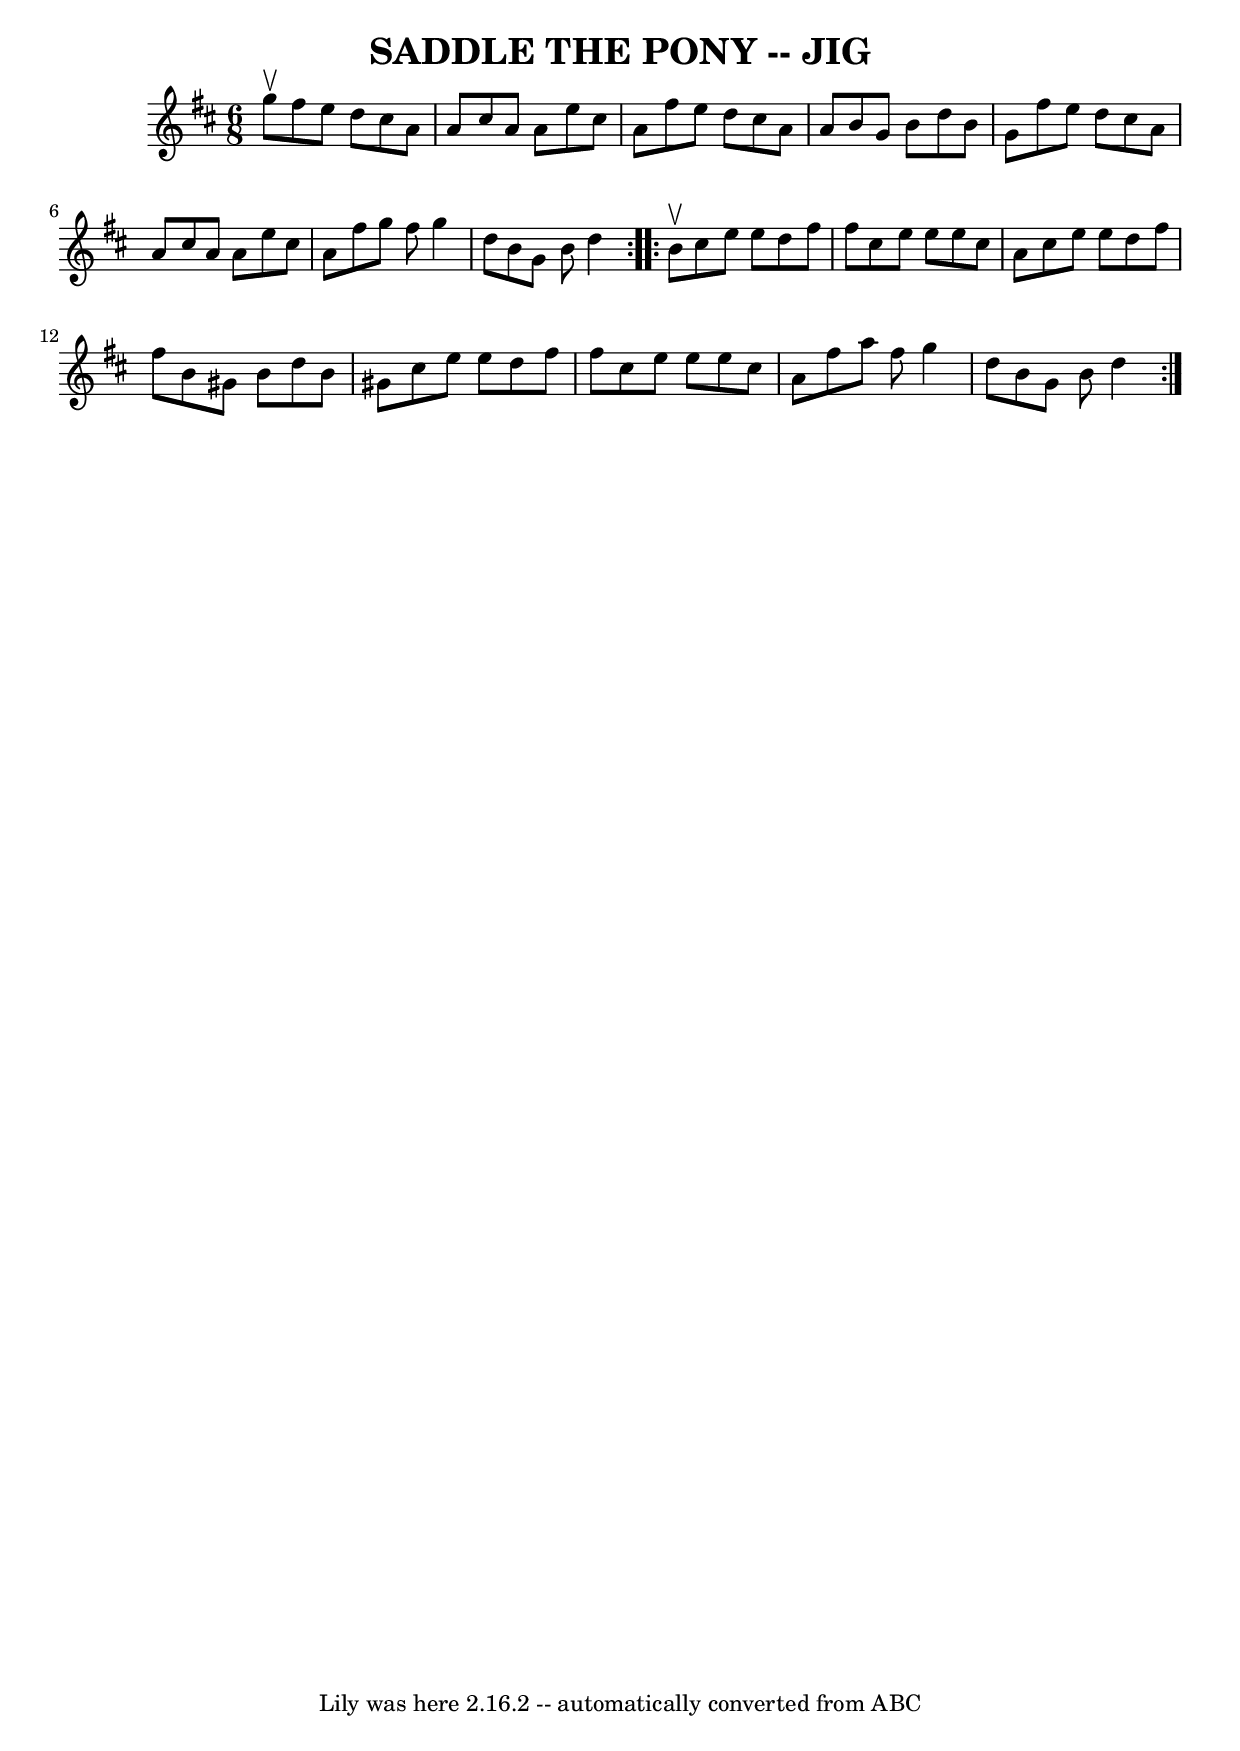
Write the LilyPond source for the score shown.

\version "2.16.2"
\include "Mammoth.ily"
\header {
  %% book = "Ryan's Mammoth Collection of Fiddle Tunes"
  crossRefNumber = "1"
  footnotes = ""
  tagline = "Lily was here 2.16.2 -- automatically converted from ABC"
  title = "SADDLE THE PONY -- JIG"

}
voicedefault =  {



  \repeat volta 2 {

    \time 6/8 
    \key a \mixolydian     g''8^\upbow        |
    fis''8 e''8         d''8 cis''8 a'8 a'8     |
    cis''8 a'8 a'8 e''8         cis''8 a'8     |
    fis''8 e''8 d''8 cis''8 a'8 a'8     |
    b'8 g'8 b'8 d''8 b'8 g'8    | |
         fis''8 e''8 d''8 cis''8 a'8 a'8     |
    cis''8 a'8         a'8 e''8 cis''8 a'8     |
    fis''8 g''8 fis''8 g''4         d''8     |
    b'8 g'8 b'8 d''4    
  }     
  \repeat volta 2 {     b'8^\upbow        |
    cis''8 e''8 e''8 d''8 fis''8 fis''8     |
    cis''8 e''8 e''8 e''8 cis''8 a'8    |
    cis''8      e''8 e''8 d''8 fis''8 fis''8     |
    b'8 gis'8 b'8        d''8 b'8 gis'8    |  |
    cis''8 e''8 e''8 d''8      fis''8 fis''8     |
    cis''8 e''8 e''8 e''8 cis''8         a'8     |
    fis''8 a''8 fis''8 g''4 d''8    |
    b'8    
    g'8 b'8 d''4    
  }   

}

\score{
  <<

    \context Staff="default"
    {
      \voicedefault 
      
    }

  >>
  \layout {
    
  }
  \midi {
  }

}
